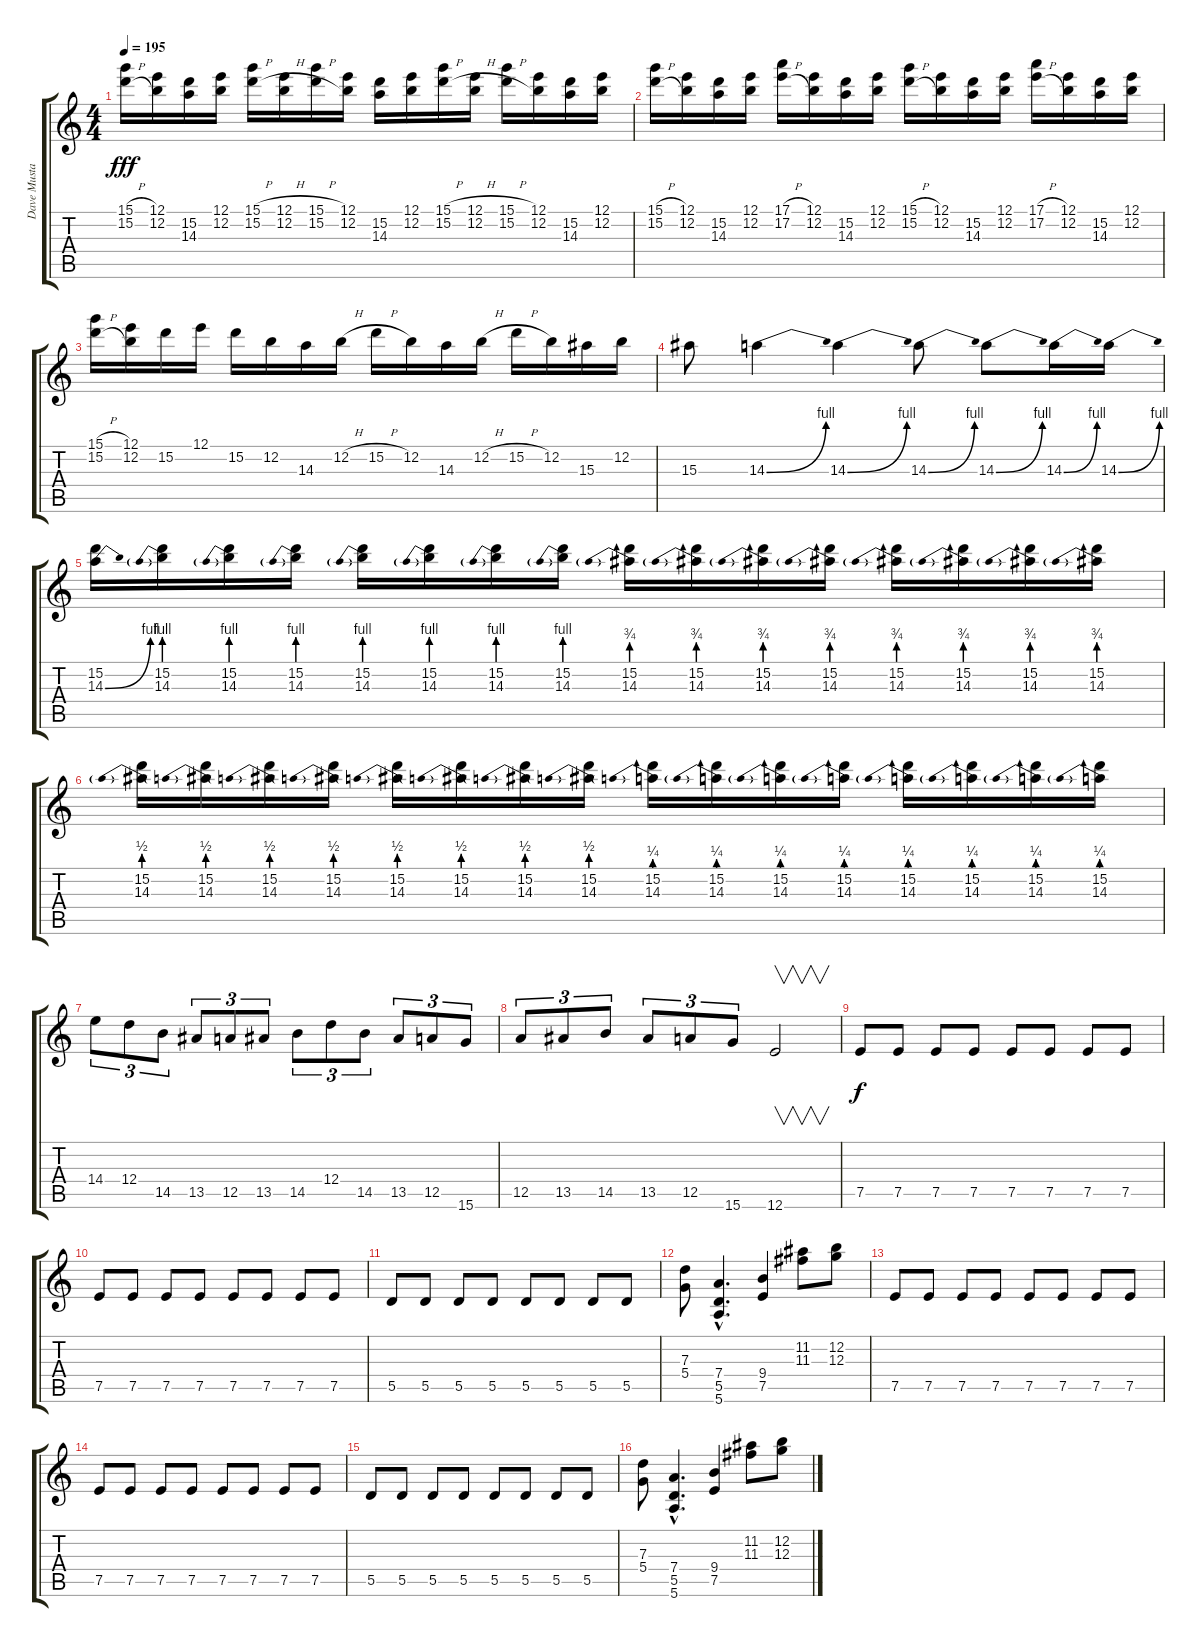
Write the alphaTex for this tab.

\track ("Dave Mustaine" "Dave Musta") {instrument distortionguitar}
\staff {score tabs}
\tuning (E4 B3 G3 D3 A2 E2) {hide}
\ts (4 4)
\tempo 195
\clef g2
\ks c
(15.1{h} 15.2{h}).16{dy fff} (12.1 12.2).16 (15.2 14.3).16 (12.1 12.2).16 (15.1{h} 15.2{h}).16 (12.1{h} 12.2{h}).16 (15.1{h} 15.2{h}).16 (12.1 12.2).16 (15.2 14.3).16 (12.1 12.2).16 (15.1{h} 15.2{h}).16 (12.1{h} 12.2{h}).16 (15.1{h} 15.2{h}).16 (12.1 12.2).16 (15.2 14.3).16 (12.1 12.2).16 |
(15.1{h} 15.2{h}).16 (12.1 12.2).16 (15.2 14.3).16 (12.1 12.2).16 (17.1{h} 17.2{h}).16 (12.1 12.2).16 (15.2 14.3).16 (12.1 12.2).16 (15.1{h} 15.2{h}).16 (12.1 12.2).16 (15.2 14.3).16 (12.1 12.2).16 (17.1{h} 17.2{h}).16 (12.1 12.2).16 (15.2 14.3).16 (12.1 12.2).16 |
(15.1{h} 15.2{h}).16 (12.1 12.2).16 15.2.16 12.1.16 15.2.16 12.2.16 14.3.16 12.2{h}.16 15.2{h}.16 12.2.16 14.3.16 12.2{h}.16 15.2{h}.16 12.2.16 15.3.16 12.2.16 |
15.3.8 14.3{be (bend 0 0 60 4)}.4 14.3{be (bend 0 0 60 4)}.4 14.3{be (bend 0 0 60 4)}.8 14.3{be (bend 0 0 60 4)}.8 14.3{be (bend 0 0 60 4)}.16 14.3{be (bend 0 0 60 4)}.16 |
(15.2 14.3{be (bend 0 0 60 4)}).16 (15.2 14.3{be (prebend 0 4 60 4)}).16 (15.2 14.3{be (prebend 0 4 60 4)}).16 (15.2 14.3{be (prebend 0 4 60 4)}).16 (15.2 14.3{be (prebend 0 4 60 4)}).16 (15.2 14.3{be (prebend 0 4 60 4)}).16 (15.2 14.3{be (prebend 0 4 60 4)}).16 (15.2 14.3{be (prebend 0 4 60 4)}).16 (15.2 14.3{be (prebend 0 3 60 3)}).16 (15.2 14.3{be (prebend 0 3 60 3)}).16 (15.2 14.3{be (prebend 0 3 60 3)}).16 (15.2 14.3{be (prebend 0 3 60 3)}).16 (15.2 14.3{be (prebend 0 3 60 3)}).16 (15.2 14.3{be (prebend 0 3 60 3)}).16 (15.2 14.3{be (prebend 0 3 60 3)}).16 (15.2 14.3{be (prebend 0 3 60 3)}).16 |
(15.2 14.3{be (prebend 0 2 60 2)}).16 (15.2 14.3{be (prebend 0 2 60 2)}).16 (15.2 14.3{be (prebend 0 2 60 2)}).16 (15.2 14.3{be (prebend 0 2 60 2)}).16 (15.2 14.3{be (prebend 0 2 60 2)}).16 (15.2 14.3{be (prebend 0 2 60 2)}).16 (15.2 14.3{be (prebend 0 2 60 2)}).16 (15.2 14.3{be (prebend 0 2 60 2)}).16 (15.2 14.3{be (prebend 0 1 60 1)}).16 (15.2 14.3{be (prebend 0 1 60 1)}).16 (15.2 14.3{be (prebend 0 1 60 1)}).16 (15.2 14.3{be (prebend 0 1 60 1)}).16 (15.2 14.3{be (prebend 0 1 60 1)}).16 (15.2 14.3{be (prebend 0 1 60 1)}).16 (15.2 14.3{be (prebend 0 1 60 1)}).16 (15.2 14.3{be (prebend 0 1 60 1)}).16 |
14.4.8{tu (3 2)} 12.4.8{tu (3 2)} 14.5.8{tu (3 2)} 13.5.8{tu (3 2)} 12.5.8{tu (3 2)} 13.5.8{tu (3 2)} 14.5.8{tu (3 2)} 12.4.8{tu (3 2)} 14.5.8{tu (3 2)} 13.5.8{tu (3 2)} 12.5.8{tu (3 2)} 15.6.8{tu (3 2)} |
12.5.8{tu (3 2)} 13.5.8{tu (3 2)} 14.5.8{tu (3 2)} 13.5.8{tu (3 2)} 12.5.8{tu (3 2)} 15.6.8{tu (3 2)} 12.6.2{v} |
7.5.8{dy f} 7.5.8 7.5.8 7.5.8 7.5.8 7.5.8 7.5.8 7.5.8 |
7.5.8 7.5.8 7.5.8 7.5.8 7.5.8 7.5.8 7.5.8 7.5.8 |
5.5.8 5.5.8 5.5.8 5.5.8 5.5.8 5.5.8 5.5.8 5.5.8 |
(7.3 5.4).8 (7.4{hac} 5.5{hac} 5.6{hac}).4{d} (9.4 7.5).4 (11.2 11.3).8 (12.2 12.3).8 |
7.5.8 7.5.8 7.5.8 7.5.8 7.5.8 7.5.8 7.5.8 7.5.8 |
7.5.8 7.5.8 7.5.8 7.5.8 7.5.8 7.5.8 7.5.8 7.5.8 |
5.5.8 5.5.8 5.5.8 5.5.8 5.5.8 5.5.8 5.5.8 5.5.8 |
(7.3 5.4).8 (7.4{hac} 5.5{hac} 5.6{hac}).4{d} (9.4 7.5).4 (11.2 11.3).8 (12.2 12.3).8
